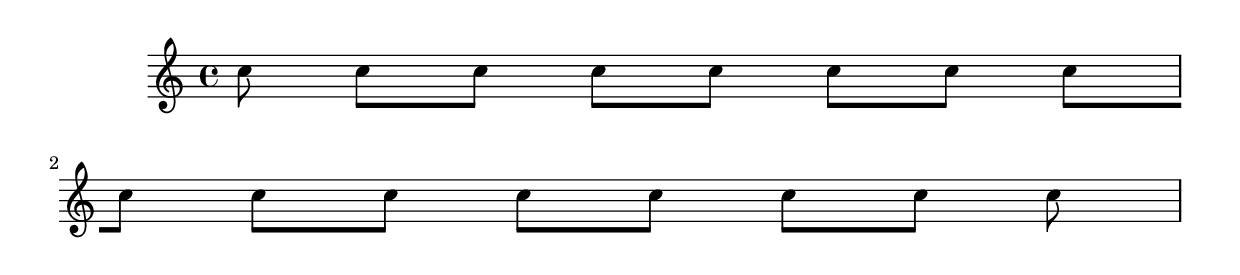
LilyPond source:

%% Do not edit this file; it is automatically
%% generated from LSR http://lsr.dsi.unimi.it
%% This file is in the public domain.
\version "2.13.10"

\header {
  lsrtags = "rhythms"

%% Translation of GIT committish: b2d4318d6c53df8469dfa4da09b27c15a374d0ca
  texidoces = "
Normalmente están prohibidos los saltos de línea si las barras
atraviesan las líneas divisorias.  Se puede cambiar este
comportamiento como se muestra aquí:

"
  doctitlees = "Barras que atraviesan saltos de línea"

%% Translation of GIT committish: d96023d8792c8af202c7cb8508010c0d3648899d
texidocde = "
Zeilenumbrüche sind normalerweise während Balken verboten.  Das kann geändert
werden.

"
  doctitlede = "Balken über Zeilenumbrüche"


%% Translation of GIT committish: b3196fadd8f42d05ba35e8ac42f7da3caf8a3079

  texidocfr = "
Il est normalement impensable qu'un saut de ligne tombe au milieu d'une
ligature.  LilyPond permet néanmoins de l'obtenir.

"
  doctitlefr = "Ligature au moment d'un saut de ligne"

  texidoc = "
Line breaks are normally forbidden when beams cross bar lines. This
behavior can be changed as shown:

"
  doctitle = "Beams across line breaks"
} % begin verbatim

\relative c'' {
  \override Beam #'breakable = ##t
  c8 c[ c] c[ c] c[ c] c[ \break
  c8] c[ c] c[ c] c[ c] c
}


